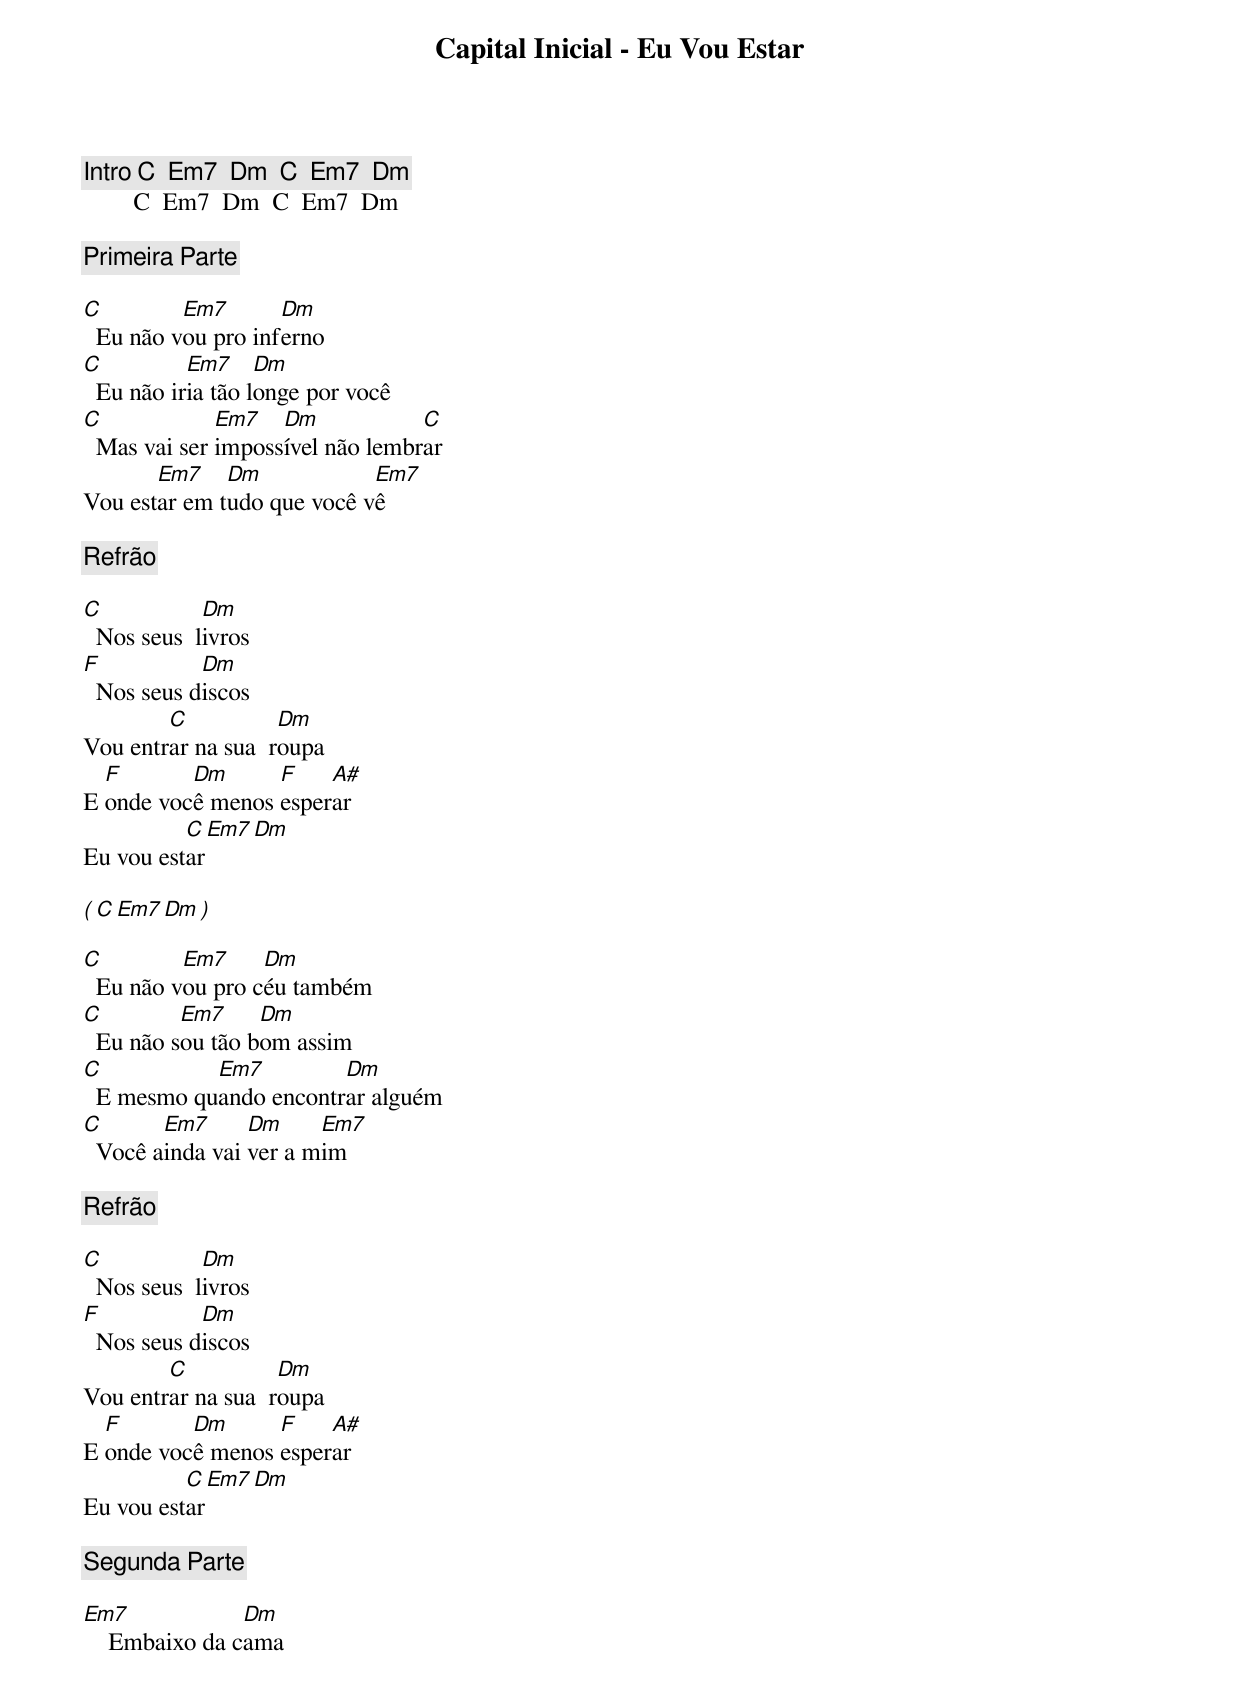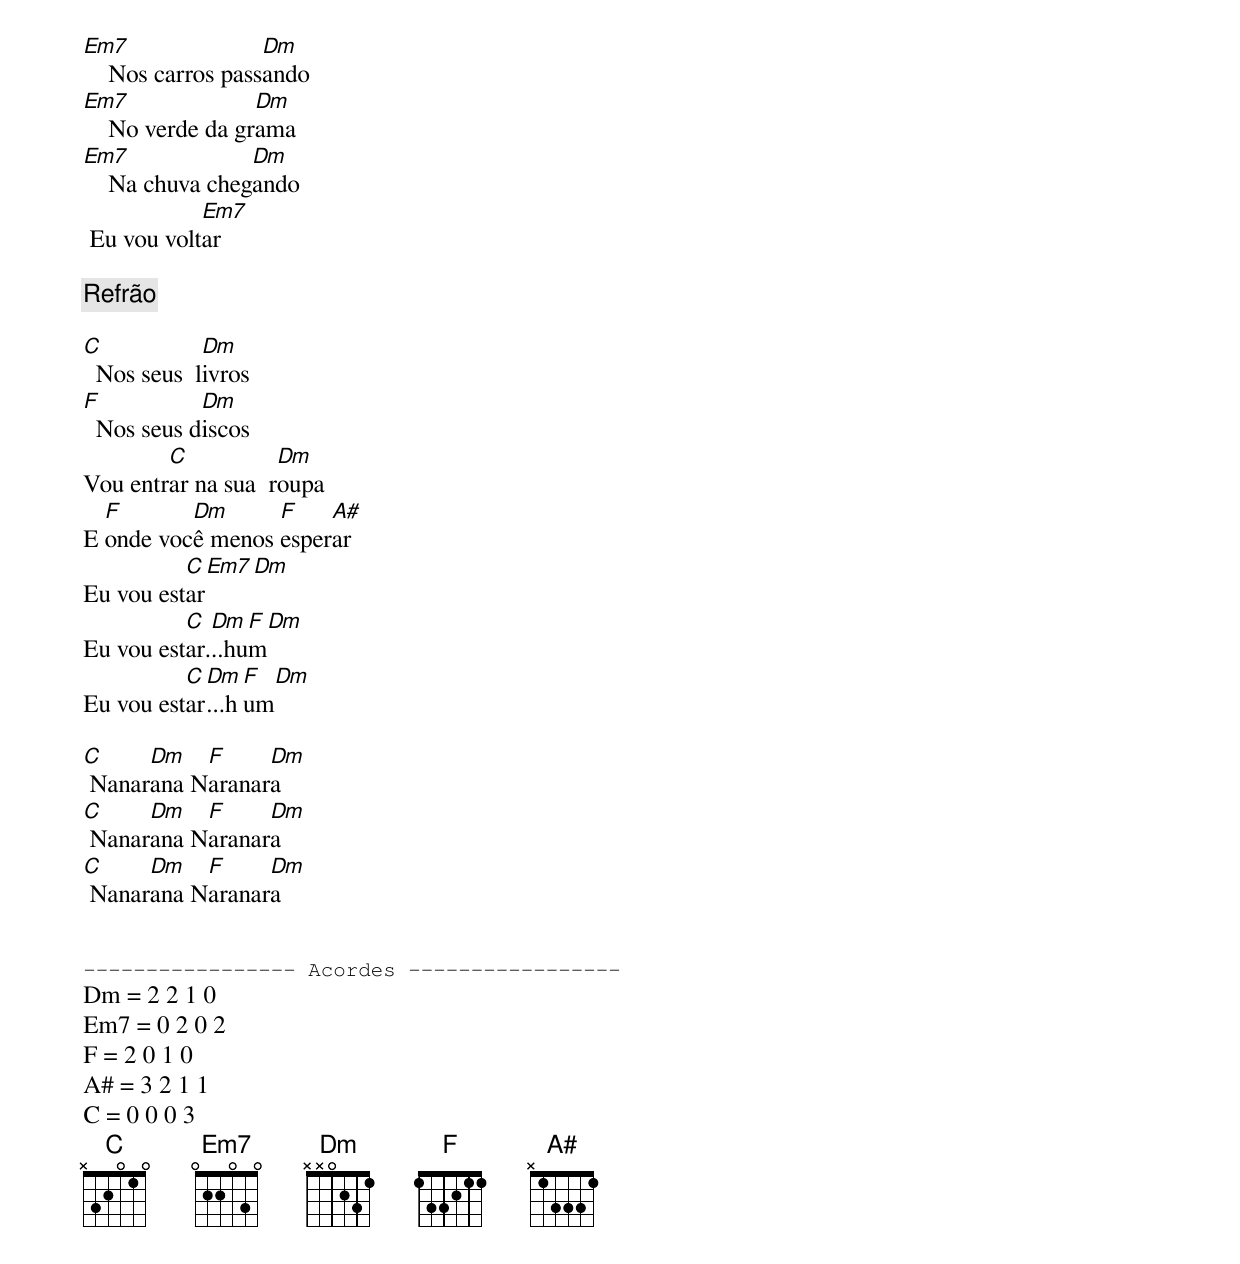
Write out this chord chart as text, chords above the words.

Capital Inicial - Eu Vou Estar

[Intro] C  Em7  Dm  C  Em7  Dm
        C  Em7  Dm  C  Em7  Dm

[Primeira Parte]

C         Em7       Dm
  Eu não vou pro inferno
C          Em7     Dm
  Eu não iria tão longe por você
C             Em7   Dm            C
  Mas vai ser impossível não lembrar
       Em7    Dm            Em7
Vou estar em tudo que você vê

[Refrão]

C            Dm
  Nos seus  livros
F           Dm
  Nos seus discos
        C           Dm
Vou entrar na sua  roupa
  F       Dm      F    A#
E onde você menos esperar
          C  Em7  Dm
Eu vou estar

( C  Em7  Dm )

C         Em7     Dm
  Eu não vou pro céu também
C         Em7     Dm
  Eu não sou tão bom assim
C           Em7         Dm
  E mesmo quando encontrar alguém
C       Em7      Dm     Em7
  Você ainda vai ver a mim

[Refrão]

C            Dm
  Nos seus  livros
F           Dm
  Nos seus discos
        C           Dm
Vou entrar na sua  roupa
  F       Dm      F    A#
E onde você menos esperar
          C  Em7  Dm
Eu vou estar

[Segunda Parte]

Em7             Dm
    Embaixo da cama
Em7                Dm
    Nos carros passando
Em7               Dm
    No verde da grama
Em7              Dm
    Na chuva chegando
            Em7
 Eu vou voltar

[Refrão]

C            Dm
  Nos seus  livros
F           Dm
  Nos seus discos
        C           Dm
Vou entrar na sua  roupa
  F       Dm      F    A#
E onde você menos esperar
          C  Em7  Dm
Eu vou estar
          C  Dm  F  Dm
Eu vou estar...hum
          C Dm  F Dm
Eu vou estar...hum

C     Dm   F     Dm
 Nanarana Naranara
C     Dm   F     Dm
 Nanarana Naranara
C     Dm   F     Dm
 Nanarana Naranara


----------------- Acordes -----------------
Dm = 2 2 1 0
Em7 = 0 2 0 2
F = 2 0 1 0
A# = 3 2 1 1
C = 0 0 0 3
